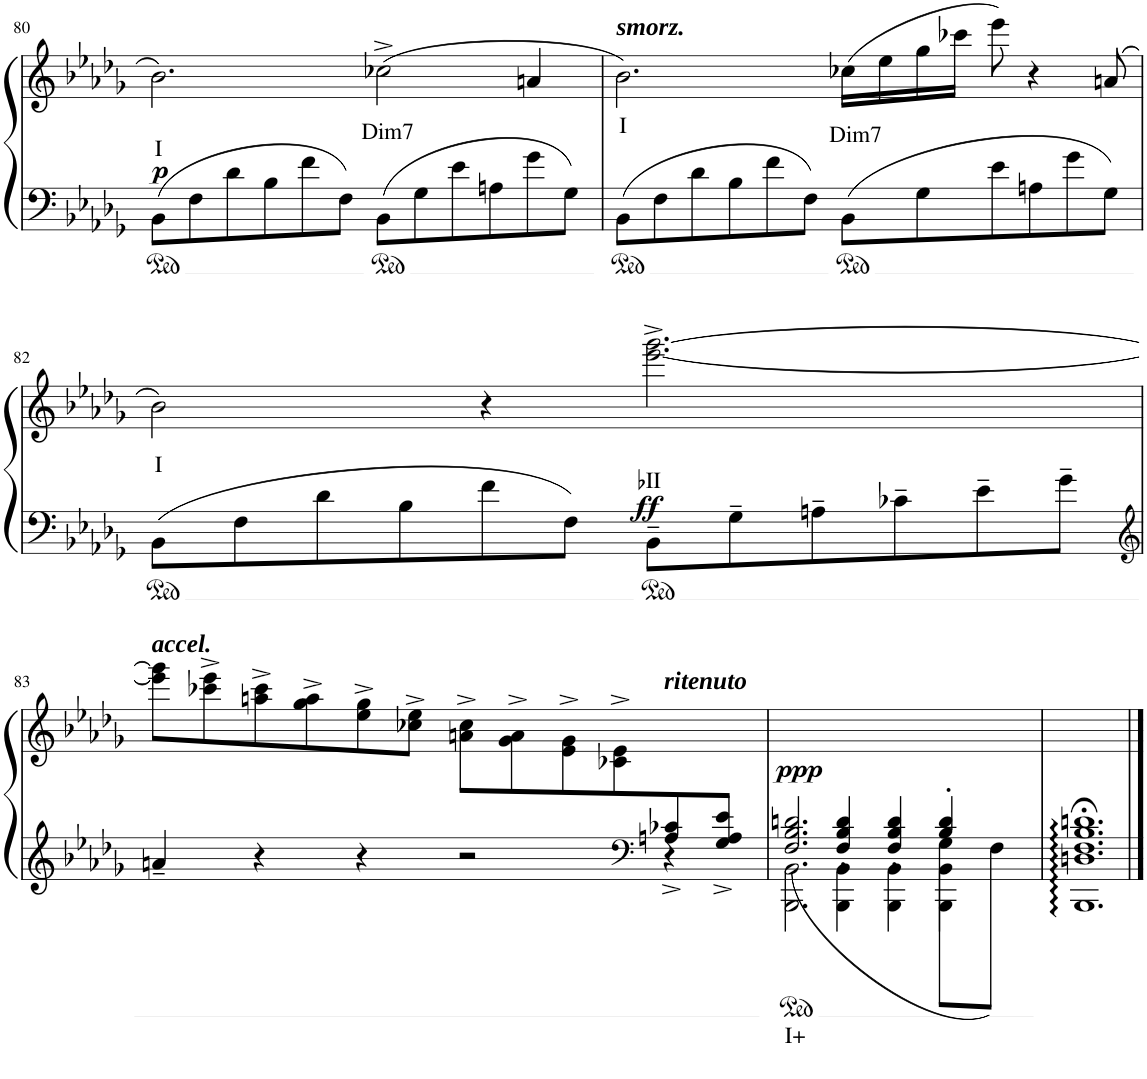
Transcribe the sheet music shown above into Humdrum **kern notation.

**kern	**text	**kern	**text	**dynam
*part1	*part1	*part1	*part1	*part1
*staff2	*staff2	*staff1	*staff1	*staff1/2
*I"Piano	*	*	*	*
*I'Pno	*	*	*	*
!!LO:PB:g=z
*clefF4	*	*clefG2	*	*
*k[b-e-a-d-g-]	*	*k[b-e-a-d-g-]	*	*
*M6/4	*	*M6/4	*	*
=80	=80	=80	=80	=80
!	!	!	!LO:LY:b	!LO:DY:b
8BB-\L	.	2.b-\	I	p
8F\	.	.	.	.
8d-\	.	.	.	.
8B-\	.	.	.	.
8f\	.	.	.	.
8F\J	.	.	.	.
!	!	!	!LO:LY:b	!
8BB-\L	.	(2cc-X^\	Dim7	.
8G-\	.	.	.	.
8e-\	.	.	.	.
8An\	.	.	.	.
8g-\	.	4an/	.	.
8G-\J	.	.	.	.
=81	=81	=81	=81	=81
!	!	!LO:TX:a:Bi:t=smorz.	!	!
!	!	!	!LO:LY:b	!
8BB-\L	.	2.b-\)	I	.
8F\	.	.	.	.
8d-\	.	.	.	.
8B-\	.	.	.	.
8f\	.	.	.	.
8F\J	.	.	.	.
!	!	!	!LO:LY:b	!
8BB-\L	.	(16cc-X\LL	Dim7	.
.	.	16ee-\	.	.
8G-\	.	16gg-\	.	.
.	.	16ccc-X\JJ	.	.
8e-\	.	8eee-\)	.	.
8An\	.	4r	.	.
8g-\	.	.	.	.
8G-\J	.	(>8an/	.	.
!!LO:LB:g=z
=82	=82	=82	=82	=82
!	!	!	!LO:LY:b	!
8BB-\L	.	2b-\)	I	.
8F\	.	.	.	.
8d-\	.	.	.	.
8B-\	.	.	.	.
8f\	.	4r	.	.
8F\J	.	.	.	.
!	!	!	!LO:LY:b	!LO:DY:b
8BB-~\L	.	[<2.eee-\^ [2.ggg-\^	♭II	ff
8G-~\	.	.	.	.
8An~\	.	.	.	.
8c-X~\	.	.	.	.
8e-~\	.	.	.	.
8g-~\J	.	.	.	.
!!LO:LB:g=z
=83	=83	=83	=83	=83
*clefG2	*	*	*	*
*^	*	*	*	*
!	!	!	!LO:TX:a:Bi:t=accel.	!	!
4ryy	4an~/	.	8eee-\] 8ggg-\]L	.	.
.	.	.	8ccc-X\^ 8eee-\^	.	.
.	4r	.	8aan\^ 8ccc-\^	.	.
.	.	.	8gg-\^ 8aa\^	.	.
.	4r	.	8ee-\^ 8gg-\^	.	.
.	.	.	8cc-X\^ 8ee-\^J	.	.
.	2r	.	8an\^ 8cc-\^L	.	.
.	.	.	8g-\^ 8a\^	.	.
.	.	.	8e-\^ 8g-\^	.	.
.	.	.	8c-X\^ 8e-\^	.	.
*clefF4	*	*	*	*	*
!	!	!	!LO:TX:a:Bi:t=ritenuto	!	!
8An/^ 8c-X/^	4r	.	4ryy	.	.
8G-/^ 8A/^ 8e-/^J	.	.	.	.	.
=84	=84	=84	=84	=84	=84
*	*^	*	*	*	*
!	!	!	!LO:LY:b	!	!	!LO:DY:b
2.F/ 2.B-/ 2.dn/	4ryy	2.BBB-\ 2.BB-\	I+	2.ryy	.	ppp
4F/' 4B-/' 4d/'	4ryy@	4BBB-\ 4BB-\	.	2ryy	.	.
4F/' 4B-/' 4d/'	4ryy@	4BBB-\ 4BB-\	.	.	.	.
4B-/' 4d/'	8G-\L	4BBB-\ 4BB-\	.	8ryy	.	.
.	8F\J	.	.	8ryy	.	.
*v	*v	*v	*	*	*	*
=85	=85	=85	=85	=85
1.BBB-:;< 1.Dn:;< 1.F:;< 1.B-:;< 1.dn:;<	.	1.ryy	.	.
==	==	==	==	==
*-	*-	*-	*-	*-
